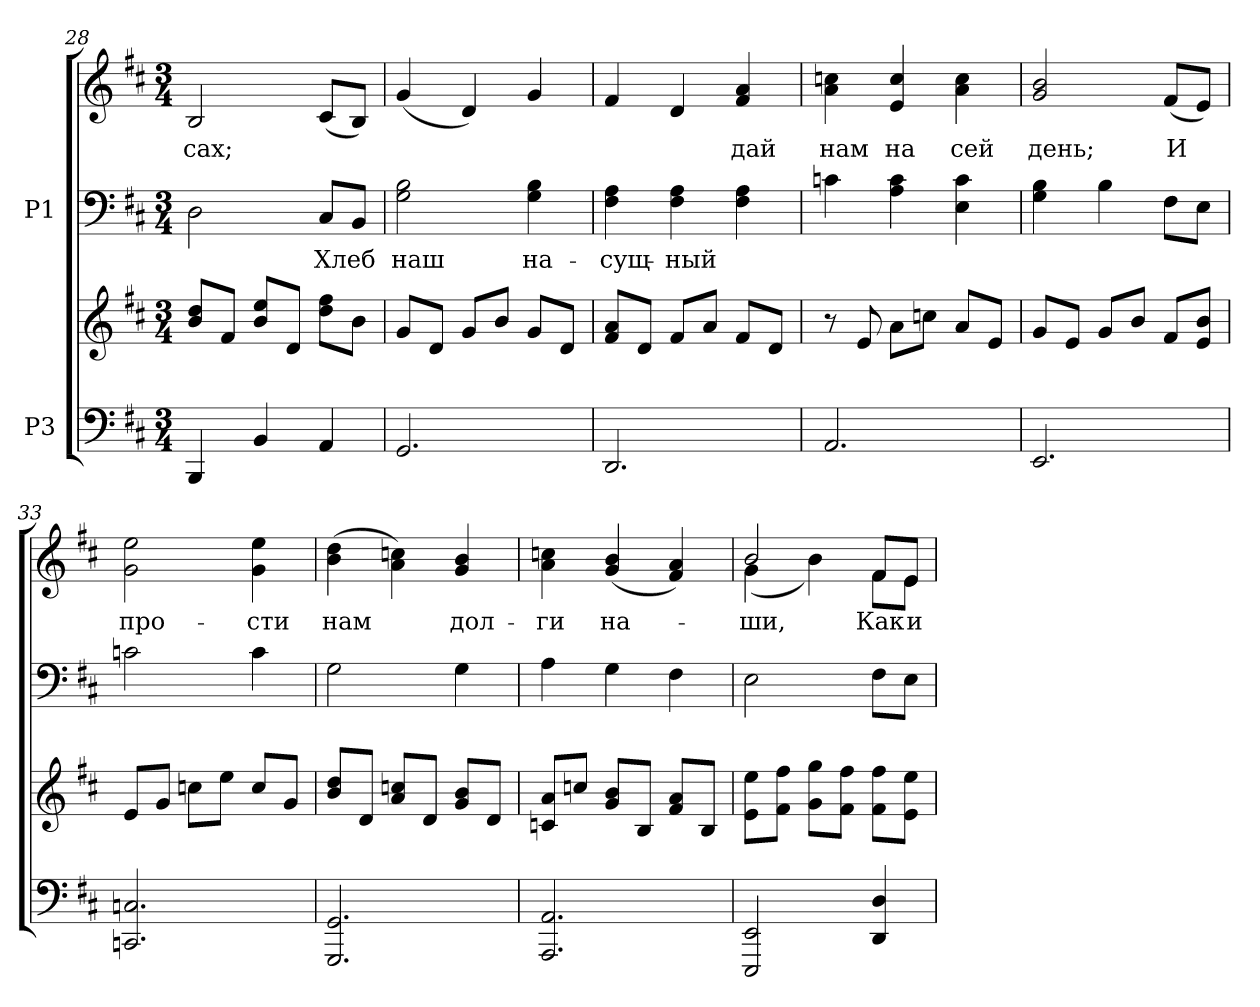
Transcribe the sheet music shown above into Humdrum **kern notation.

**kern	**kern	**kern	**text	**kern	**text
*part2	*part2	*part1	*part1	*part1	*part1
*staff4	*staff3	*staff2	*staff2	*staff1	*staff1
*I"P3	*	*I"P1	*	*	*
*clefF4	*clefG2	*clefF4	*	*clefG2	*
*k[f#c#]	*k[f#c#]	*k[f#c#]	*	*k[f#c#]	*
*b:	*b:	*b:	*	*b:	*
*M3/4	*M3/4	*M3/4	*	*M3/4	*
=28	=28	=28	=28	=28	=28
!	!	!	!	!	!LO:LY:b:color=#000000
4BBBi/	8bi/ 8ddiL	2Di\	.	2Bi/	-сах;
.	8f#i/J	.	.	.	.
4BBi/	8bi/ 8eeiL	.	.	.	.
.	8di/J	.	.	.	.
!	!	!	!LO:LY:a:color=#000000	!	!
4AAi/	8ddi\ 8ff#iL	8C#i/L	Хлеб	(8c#i/L	.
.	8bi\J	8BBi/J	.	8Bi/J)	.
=29	=29	=29	=29	=29	=29
!	!	!	!LO:LY:a:color=#000000	!	!
2.GGi/	8gi/L	2Gi\ 2Bi	наш	(4gi/	.
.	8di/J	.	.	.	.
.	8gi/L	.	.	4di/)	.
.	8bi/J	.	.	.	.
!	!	!	!LO:LY:a:color=#000000	!	!
.	8gi/L	4Gi\ 4Bi	на-	4gi/	.
.	8di/J	.	.	.	.
!!LO:LB:g=z
=30	=30	=30	=30	=30	=30
!	!	!	!LO:LY:a:color=#000000	!	!
2.DDi/	8f#i/ 8aiL	4F#i\ 4Ai	-сущ-	4f#i/	.
.	8di/J	.	.	.	.
!	!	!	!LO:LY:a:color=#000000	!	!
.	8f#i/L	4F#i\ 4Ai	-ный	4di/	.
.	8ai/J	.	.	.	.
!	!	!	!	!	!LO:LY:b:color=#000000
.	8f#i/L	4F#i\ 4Ai	.	4f#i/ 4ai	дай
.	8di/J	.	.	.	.
=31	=31	=31	=31	=31	=31
!	!	!	!	!	!LO:LY:b:color=#000000
2.AAi/	8r	4cni\	.	4ai\ 4ccni	нам
.	8ei/	.	.	.	.
!	!	!	!	!	!LO:LY:b:color=#000000
.	8ai\L	4Ai\ 4ci	.	4ei/ 4cci	на
.	8ccni\J	.	.	.	.
!	!	!	!	!	!LO:LY:b:color=#000000
.	8ai/L	4Ei\ 4ci	.	4ai\ 4cci	сей
.	8ei/J	.	.	.	.
=32	=32	=32	=32	=32	=32
!	!	!	!	!	!LO:LY:b:color=#000000
2.EEi/	8gi/L	4Gi\ 4Bi	.	2gi/ 2bi	день;
.	8ei/J	.	.	.	.
.	8gi/L	4Bi\	.	.	.
.	8bi/J	.	.	.	.
!	!	!	!	!	!LO:LY:b:color=#000000
.	8f#i/L	8F#i\L	.	(8f#i/L	И
.	8ei/ 8biJ	8Ei\J	.	8ei/J)	.
=33	=33	=33	=33	=33	=33
!	!	!	!	!	!LO:LY:b:color=#000000
2.CCni/ 2.Cni	8ei/L	2cni\	.	2gi\ 2eei	про-
.	8gi/J	.	.	.	.
.	8ccni\L	.	.	.	.
.	8eei\J	.	.	.	.
!	!	!	!	!	!LO:LY:b:color=#000000
.	8cci/L	4ci\	.	4gi\ 4eei	-сти
.	8gi/J	.	.	.	.
=34	=34	=34	=34	=34	=34
!	!	!	!	!	!LO:LY:b:color=#000000
2.GGGi/ 2.GGi	8bi/ 8ddiL	2Gi\	.	(4bi\ 4ddi	нам
.	8di/J	.	.	.	.
.	8ai/ 8ccniL	.	.	4ai\ 4ccni)	.
.	8di/J	.	.	.	.
!	!	!	!	!	!LO:LY:b:color=#000000
.	8gi/ 8biL	4Gi\	.	4gi/ 4bi	дол-
.	8di/J	.	.	.	.
=35	=35	=35	=35	=35	=35
!	!	!	!	!	!LO:LY:b:color=#000000
2.AAAi/ 2.AAi	8cni/ 8aiL	4Ai\	.	4ai\ 4ccni	-ги
.	8ccni/J	.	.	.	.
!	!	!	!	!	!LO:LY:b:color=#000000
.	8gi/ 8biL	4Gi\	.	(4gi/ 4bi	на-
.	8Bi/J	.	.	.	.
.	8f#i/ 8aiL	4F#i\	.	4f#i/ 4ai)	.
.	8Bi/J	.	.	.	.
!!LO:PB:g=z
=36	=36	=36	=36	=36	=36
!	!	!	!	!	!LO:LY:b:color=#000000
*	*	*	*	*^	*
2EEEi/ 2EEi	8ei\ 8eeiL	2Ei\	.	2bi/	(4gi\	-ши,
.	8f#i\ 8ff#iJ	.	.	.	.	.
.	8gi\ 8ggiL	.	.	.	4bi\)	.
.	8f#i\ 8ff#iJ	.	.	.	.	.
!	!	!	!	!	!	!LO:LY:b:color=#000000
4DDi/ 4Di	8f#i\ 8ff#iL	8F#i\L	.	8f#i/L	8f#i\L	Как
!	!	!	!	!	!	!LO:LY:b:color=#000000
.	8ei\ 8eeiJ	8Ei\J	.	8ei/J	8ei\J	и
*	*	*	*	*v	*v	*
=	=	=	=	=	=
*-	*-	*-	*-	*-	*-
